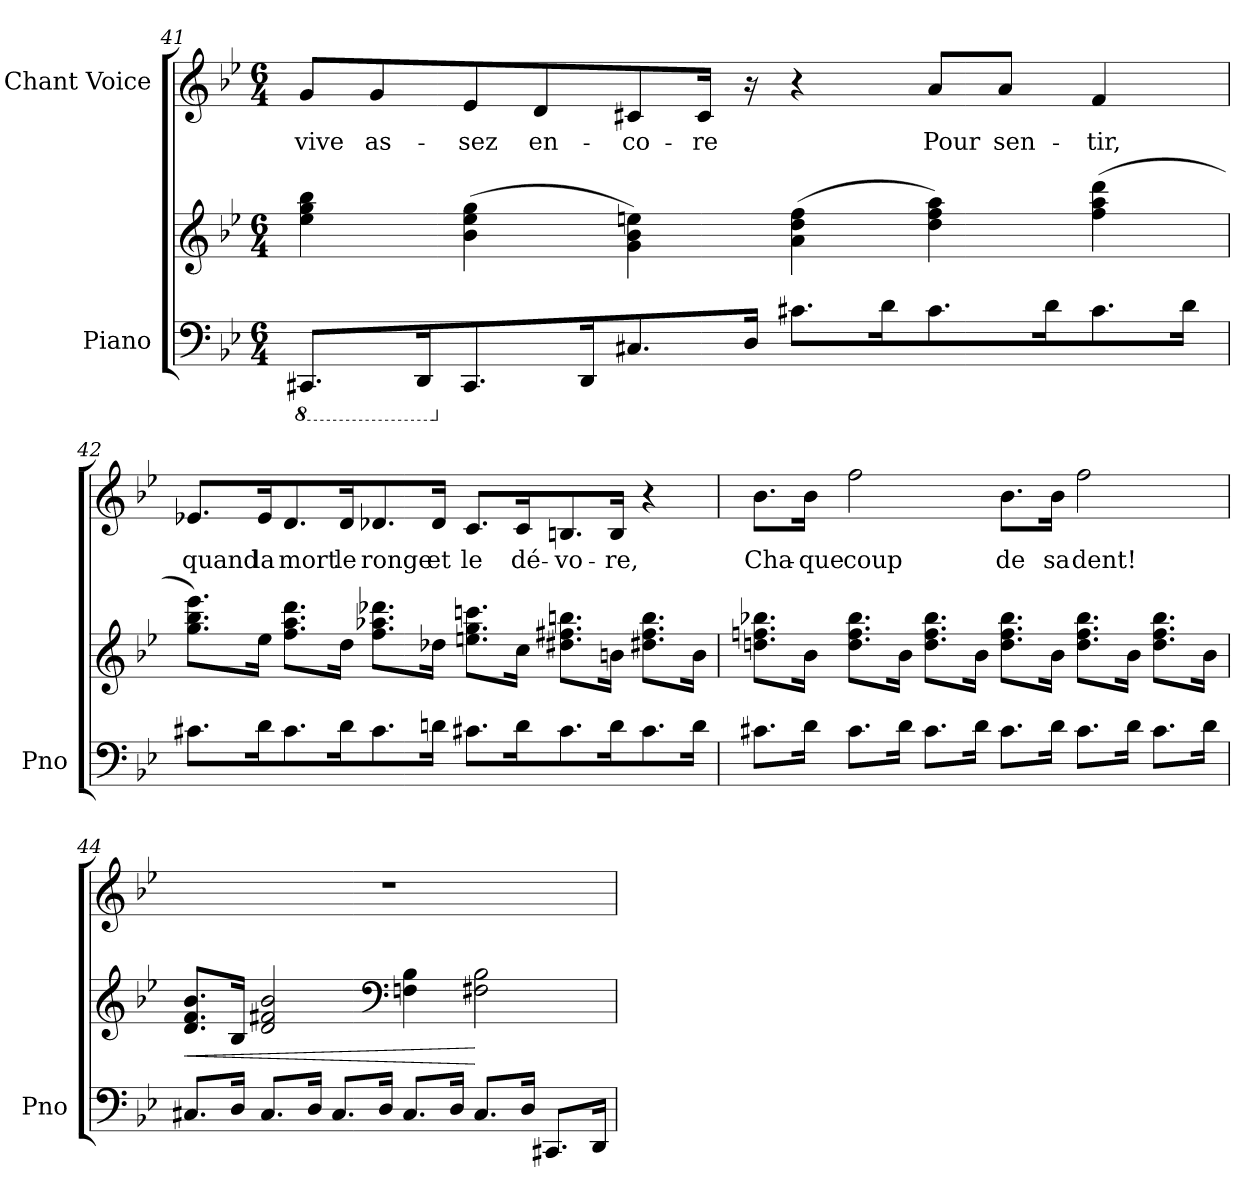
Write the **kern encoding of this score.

**kern	**kern	**dynam	**kern	**text
*part2	*part2	*part2	*part1	*part1
*staff3	*staff2	*staff2/3	*staff1	*staff1
*I"Piano	*	*	*I"Chant Voice	*
*I'Pno	*	*	*	*
!!LO:LB:g=z
*clefF4	*clefG2	*	*clefG2	*
*k[b-e-]	*k[b-e-]	*	*k[b-e-]	*
*M6/4	*M6/4	*	*M6/4	*
*8ba	*	*	*	*
=41	=41	=41	=41	=41
!	!	!	!	!LO:LY:b
8.CCC#X/L	4ee-\ 4gg\ 4bb-\	.	8g/L	vive
!	!	!	!	!LO:LY:b
.	.	.	8g/	as-
16DDD/K	.	.	.	.
*X8ba	*	*	*	*
!	!	!	!	!LO:LY:b
8.CC#/	(4b-\ 4ee-\ 4gg\	.	8e-/	-sez
!	!	!	!	!LO:LY:b
.	.	.	8d/	en-
16DD/K	.	.	.	.
!	!	!	!	!LO:LY:b
8.C#X/	4g\ 4b-\ 4een\)	.	8c#X/	-co-
!	!	!	!	!LO:LY:b
.	.	.	16c#/Jk	-re
16D/Jk	.	.	16r	.
8.c#X\L	(4a\ 4dd\ 4ff\	.	4r	.
16d\K	.	.	.	.
!	!	!	!	!LO:LY:b
8.c#\	4dd\ 4ff\ 4aa\)	.	8a/L	Pour
!	!	!	!	!LO:LY:b
.	.	.	8a/J	sen-
16d\K	.	.	.	.
!	!	!	!	!LO:LY:b
8.c#\	(4ff\ 4aa\ 4ddd\	.	4f/	-tir,
16d\Jk	.	.	.	.
=42	=42	=42	=42	=42
!	!	!	!	!LO:LY:b
8.c#X\L	8.gg\ 8.bb-\ 8.eee-\L)	.	8.e-X/L	quand
!	!	!	!	!LO:LY:b
16d\K	16ee-\Jk	.	16e-/K	la
!	!	!	!	!LO:LY:b
8.c#\	8.ff\ 8.aa\ 8.ddd\L	.	8.d/	mort
!	!	!	!	!LO:LY:b
16d\K	16dd\Jk	.	16d/K	le
!	!	!	!	!LO:LY:b
8.c#\	8.ff\ 8.aa-X\ 8.ddd-X\L	.	8.d-X/	ronge
!	!	!	!	!LO:LY:b
16dn\Jk	16dd-X\Jk	.	16d-/Jk	et
!	!	!	!	!LO:LY:b
8.c#X\L	8.een\ 8.gg\ 8.cccn\L	.	8.c/L	le
!	!	!	!	!LO:LY:b
16d\K	16cc\Jk	.	16c/K	dé-
!	!	!	!	!LO:LY:b
8.c#\	8.dd#X\ 8.ff#X\ 8.bbn\L	.	8.Bn/	-vo-
!	!	!	!	!LO:LY:b
16d\K	16bn\Jk	.	16B/Jk	-re,
8.c#\	8.dd#X\ 8.ff#\ 8.bb\L	.	4r	.
16d\Jk	16b\Jk	.	.	.
!!LO:PB:g=z
=43	=43	=43	=43	=43
!	!	!	!	!LO:LY:b
8.c#X\L	8.ddn\ 8.ffn\ 8.bb-X\L	.	8.b-\L	Cha-
!	!	!	!	!LO:LY:b
16d\Jk	16b-\Jk	.	16b-\Jk	-que
!	!	!	!	!LO:LY:b
8.c#\L	8.dd\ 8.ff\ 8.bb-\L	.	2ff\	coup
16d\Jk	16b-\Jk	.	.	.
8.c#\L	8.dd\ 8.ff\ 8.bb-\L	.	.	.
16d\Jk	16b-\Jk	.	.	.
!	!	!	!	!LO:LY:b
8.c#\L	8.dd\ 8.ff\ 8.bb-\L	.	8.b-\L	de
!	!	!	!	!LO:LY:b
16d\Jk	16b-\Jk	.	16b-\Jk	sa
!	!	!	!	!LO:LY:b
8.c#\L	8.dd\ 8.ff\ 8.bb-\L	.	2ff\	dent!
16d\Jk	16b-\Jk	.	.	.
8.c#\L	8.dd\ 8.ff\ 8.bb-\L	.	.	.
16d\Jk	16b-\Jk	.	.	.
=44	=44	=44	=44	=44
!	!	!LO:HP:b	!	!
8.C#X/L	8.d/ 8.f/ 8.b-/L	<	1.r	.
16D/Jk	16B-/Jk	.	.	.
8.C#/L	2d/ 2f#X/ 2b-/	.	.	.
16D/Jk	.	.	.	.
8.C#/L	.	.	.	.
16D/Jk	.	.	.	.
*	*clefF4	*	*	*
8.C#/L	4Fn\ 4B-\	.	.	.
16D/Jk	.	.	.	.
8.C#/L	2F#X\ 2B-\	[	.	.
16D/Jk	.	.	.	.
8.CC#X/L	.	.	.	.
16DD/Jk	.	.	.	.
=	=	=	=	=
*-	*-	*-	*-	*-
